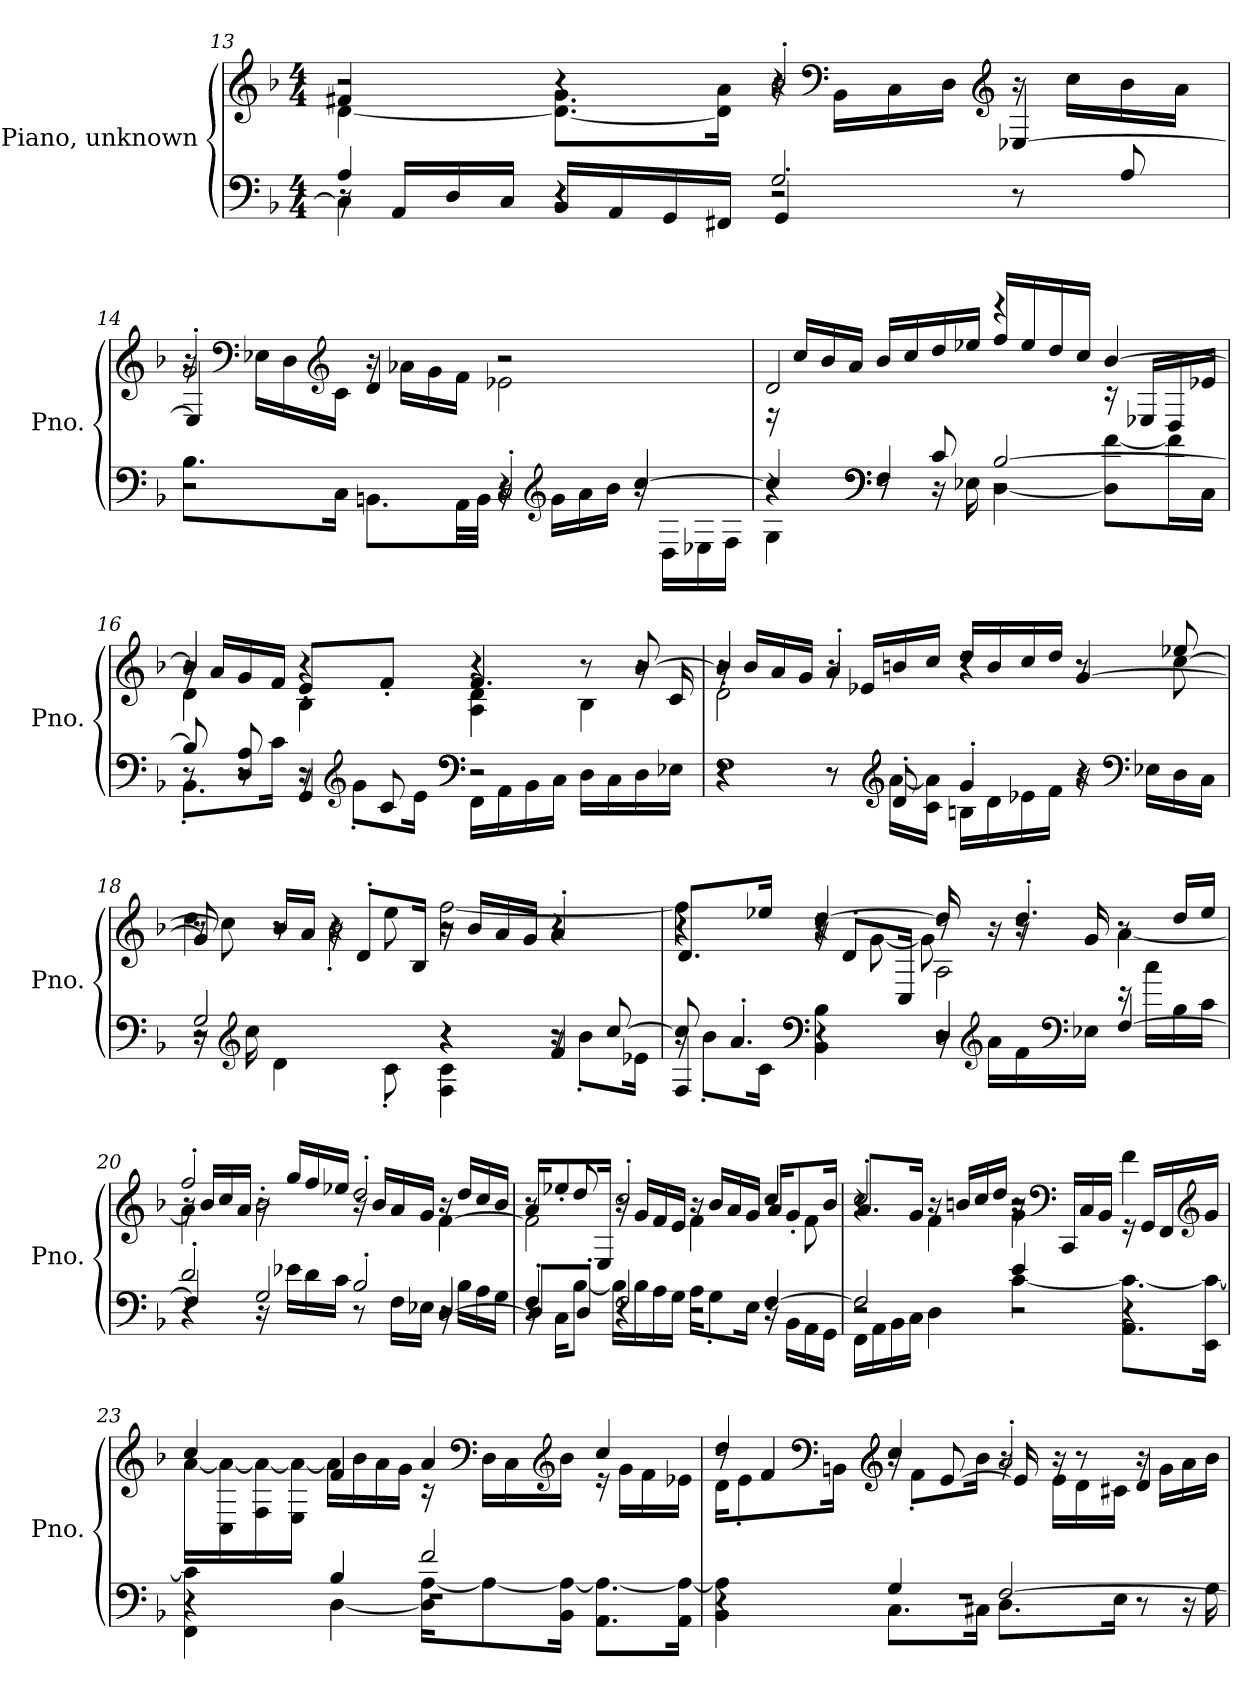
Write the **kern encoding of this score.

**kern	**kern
*part1	*part1
*staff2	*staff1
*I"Piano, unknown	*
*I'Pno.	*
!!LO:PB:g=z
*clefF4	*clefG2
*k[b-]	*k[b-]
*M4/4	*M4/4
=13	=13
*^	*^
*	*^	*	*^
4A/	4C\]	16r	4f#X/	[4d\	2r
.	.	16AA/LL	.	.	.
.	.	16D/	.	.	.
.	.	16C/JJ	.	.	.
4r	4r	16BB-/LL	4r	8.d\_ 8.g\L	.
.	.	16AA/	.	.	.
.	.	16GG/	.	.	.
.	.	16FF#X/JJ	.	16d\] 16a\Jk	.
2G/	2r	4GG'/	2b-'/	16r	4r
*	*	*	*clefF4	*	*
.	.	.	.	16BB-\LL	.
.	.	.	.	16C\	.
.	.	.	.	16D\JJ	.
*	*	*	*clefG2	*	*
.	.	8r	.	16r	[4E-X/
.	.	.	.	16cc\LL	.
.	.	8A/	.	16b-\	.
.	.	.	.	16a\JJ	.
!!LO:LB:g=z	!!	!!
=14	=14	=14	=14	=14	=14
2r	8.B-\L	2r	2g'/	16r	4E-/]
*	*	*	*clefF4	*	*
.	.	.	.	16E-X\LL	.
.	.	.	.	16D\	.
*	*	*	*clefG2	*	*
.	16C\Jk	.	.	16c\JJ	.
.	8.BBn\L	.	.	16r	4d/
.	.	.	.	16a-X\LL	.
.	.	.	.	16g\	.
.	32AA\LL	.	.	16f\JJ	.
.	32BB\JJJ	.	.	.	.
4r	16r	2C'/	2r	2e-X\	2r
*clefG2	*	*	*	*	*
.	16g\LL	.	.	.	.
.	16a\	.	.	.	.
.	16b-\JJ	.	.	.	.
[4cc/	16r	.	.	.	.
.	16D\LL	.	.	.	.
.	16E-X\	.	.	.	.
.	16F\JJ	.	.	.	.
*	*	*	*	*v	*v
=15	=15	=15	=15	=15
4cc/]	4G\	4r	2d/	16r
.	.	.	.	16cc/LL
.	.	.	.	16b-/
.	.	.	.	16a/JJ
*clefF4	*	*	*	*
8r	8r	4F/	.	16b-/LL
.	.	.	.	16cc/
8c/	16r	.	.	16dd/
.	16E-X\	.	.	16ee-X/JJ
[2B-/	[4D\	2r	4r	16ff/LL
.	.	.	.	16ee-/
.	.	.	.	16dd/
.	.	.	.	16cc/JJ
.	8D\] [8f\L	.	[4b-/	16r
.	.	.	.	16E-X/LL
.	16f\L]	.	.	16D/
.	16C\JJ	.	.	16e-X/JJ
!!LO:LB:g=z
=16	=16	=16	=16	=16
*	*	*	*	*^
8B-/]	8.BB-'\L	8r	4b-/]	16r	4d\
.	.	.	.	16a/LL	.
8r	.	8D/ 8A/	.	16g/	.
.	16c\Jk	.	.	16f/JJ	.
8r	16r	4GG/	4r	8e'/L	4B-\
*clefG2	*	*	*	*	*
.	8g'\L	.	.	.	.
8c/	.	.	.	8f'/J	.
.	16e\Jk	.	.	.	.
*clefF4	*	*	*	*	*
2r	16FF\LL	2r	4r	4.f/	4A\ 4d\
.	16AA\	.	.	.	.
.	16BB-\	.	.	.	.
.	16C\JJ	.	.	.	.
.	16D\LL	.	8r	.	4B-\
.	16C\	.	.	.	.
.	16D\	.	[8b-/	16r	.
.	16E-X\JJ	.	.	16c/	.
=17	=17	=17	=17	=17	=17
4r	4r	1F	4b-/]	16r	2d'\
.	.	.	.	16b-/LL	.
.	.	.	.	16a/	.
.	.	.	.	16g/JJ	.
8r	8r	.	4a'/	16r	.
.	.	.	.	16e-X/LL	.
*clefG2	*	*	*	*	*
8d'/	[16a\LL	.	.	16bn/	.
.	16c\ 16a\]JJ	.	.	16cc/JJ	.
4g'/	16Bn\LL	.	4r	16dd/LL	4r
.	16d\	.	.	16b/	.
.	16e-X\	.	.	16cc/	.
.	16f\JJ	.	.	16dd/JJ	.
4r	16r	.	[4g/	8r	8r
*clefF4	*	*	*	*	*
.	16E-X\LL	.	.	.	.
.	16D\	.	.	8ee-X/	[8cc\
.	16C\JJ	.	.	.	.
!!LO:LB:g=z
=18	=18	=18	=18	=18	=18
*	*	*	*	*	*^
2r	16r	2G/	8g/]	4.dd\	8r	8cc\]
*clefG2	*	*	*	*	*	*
.	16cc\	.	.	.	.	.
.	4d\	.	8r	.	16b-/LL	8r
.	.	.	.	.	16a/JJ	.
.	.	.	4r	.	16r	2b-'\
.	.	.	.	.	8d'/L	.
.	8c'\	.	.	8ee\	.	.
.	.	.	.	.	16B-/Jk	.
4r	4F\ 4c\	4r	2r	[2ff\	16r	.
.	.	.	.	.	16b-/LL	.
.	.	.	.	.	16a/	.
.	.	.	.	.	16g/JJ	.
8r	16r	4f/	.	.	4a'/	4r
.	8b-'\L	.	.	.	.	.
[8cc/	.	.	.	.	.	.
.	16e-X\Jk	.	.	.	.	.
=19	=19	=19	=19	=19	=19	=19
8cc/]	16r	4F/	4r	4ff\]	8.d/L	4r
.	8b-'\L	.	.	.	.	.
4.a'/	.	.	.	.	.	.
.	16c\Jk	.	.	.	16ee-X/Jk	.
*clefF4	*	*	*	*	*	*
.	4BB-\ 4B-\	4r	[4dd/	4r	16r	8r
.	.	.	.	.	8d'/L	.
.	.	.	.	.	.	[8g\
.	.	.	.	.	16C/Jk	.
2r	16r	4D/	16dd/]	2A\	8r	8g\]
*clefG2	*	*	*	*	*	*
.	16a\LL	.	16r	.	.	.
.	16f\	.	4.dd'/	.	16r	8r
*clefF4	*	*	*	*	*	*
.	16E-X\JJ	.	.	.	16g/	.
.	16r	[4F/	.	.	8r	[4a\
.	16cc\LL	.	.	.	.	.
.	16B-\	.	.	.	16dd/LL	.
.	16c\JJ	.	.	.	16ee-/JJ	.
*	*	*	*	*	*v	*v
!!LO:LB:g=z
=20	=20	=20	=20	=20	=20
2d'/	4r	4F/]	2ff'/	16r	4a\]
.	.	.	.	16b-/LL	.
.	.	.	.	16cc/	.
.	.	.	.	16a/JJ	.
.	16r	2G/	.	16r	2b-'\
.	16e-X\LL	.	.	16gg/LL	.
.	16d\	.	.	16ff/	.
.	16c\JJ	.	.	16ee-X/JJ	.
2B-'/	8r	.	2dd'/	16r	.
.	.	.	.	16b-/LL	.
.	16F\LL	.	.	16a/	.
.	16E-X\JJ	.	.	16g/JJ	.
.	16r	[4D/	.	16r	[4f\
.	16B-\LL	.	.	16dd/LL	.
.	16A\	.	.	16cc/	.
.	16G\JJ	.	.	16b-/JJ	.
=21	=21	=21	=21	=21	=21
4F'/	16r	8D/L]	8r	16a/KL	2f\]
.	16C\KL	.	.	8ee-X'/	.
.	[8B-\J	8D'/J	8dd/	.	.
.	.	.	.	16E/Jk	.
2F/	16B-\LL]	4r	2cc'/	16r	.
.	16B-\	.	.	16g/LL	.
.	16A\	.	.	16f/	.
.	16G\JJ	.	.	16e/JJ	.
.	16A\KL	2r	.	16r	4f\
.	8G'\	.	.	16b-/LL	.
.	.	.	.	16a/	.
.	16E\Jk	.	.	16g/JJ	.
[4F/	16r	.	4cc/	16a/KL	8r
.	16BB-\LL	.	.	8g'/	.
.	16AA\	.	.	.	8f\
.	16GG\JJ	.	.	16b-/Jk	.
!!LO:LB:g=z	!!	!!
=22	=22	=22	=22	=22	=22
2F/]	16FF\LL	2r	2cc'/	4r	8.a/L
.	16AA\	.	.	.	.
.	16BB-\	.	.	.	.
.	16C\JJ	.	.	.	16g/Jk
.	4D\	.	.	4f\	16r
.	.	.	.	.	16bn/LL
.	.	.	.	.	16cc/
.	.	.	.	.	16dd/JJ
2r	[4c\	4e/	2r	4g\	16r
*	*	*	*clefF4	*	*
.	.	.	.	.	16CC/LL
.	.	.	.	.	16C/
.	.	.	.	.	16BB-/JJ
.	8.AA\ 8.c\_L	4r	.	4f\	16r
.	.	.	.	.	16GG/LL
.	.	.	.	.	16FF/
*	*	*	*clefG2	*	*
.	16EE\ 16c\_Jk	.	.	.	16g/JJ
*	*	*	*	*v	*v
=23	=23	=23	=23	=23
1r	4FF\ 4c\]	4r	4cc/	[16a\LL
.	.	.	.	16C\ 16a\_
.	.	.	.	16F\ 16a\_
.	.	.	.	16E\ 16a\_JJ
.	[4D\	4B-/	4f/	16a\LL]
.	.	.	.	16b-\
.	.	.	.	16a\
.	.	.	.	16g\JJ
.	16D\] [16A\KL	2f/	4a/	16r
*	*	*	*clefF4	*
.	8A\_	.	.	16D\LL
.	.	.	.	16C\
*	*	*	*clefG2	*
.	16BB-\ 16A\_Jk	.	.	16b-\JJ
.	8.AA\ 8.A\_L	.	4cc/	16r
.	.	.	.	16g\LL
.	.	.	.	16f\
.	16AA\ 16A\_Jk	.	.	16e-X\JJ
!!LO:PB:g=z
=24	=24	=24	=24	=24
*	*	*	*	*^
1r	4BB-\ 4A\]	4r	4dd/	16d\KL	8r
.	.	.	.	8e'\	.
.	.	.	.	.	4f/
*	*	*	*clefF4	*	*
.	.	.	.	16BBn\Jk	.
*	*	*	*clefG2	*	*
.	8.C\L	4G/	4cc/	16r	.
.	.	.	.	8f'\L	.
.	.	.	.	.	[8e/
.	16C#X\Jk	.	.	16b-\Jk	.
.	8.D\L	[2F/	2a'/	16r	16e/]
.	.	.	.	16e\LL	16r
.	.	.	.	16d\	8r
.	16E\Jk	.	.	16c#X\JJ	.
.	8r	.	.	16r	4d/
.	.	.	.	16g\LL	.
.	16r	.	.	16a\	.
.	16G\	.	.	16b-\JJ	.
*v	*v	*v	*	*	*
*	*v	*v	*v
=	=
*-	*-
